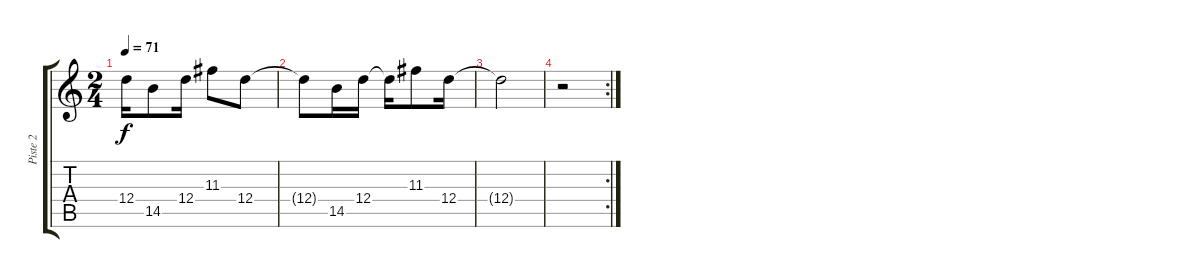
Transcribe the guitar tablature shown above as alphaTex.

\track ("Piste 2" "Piste 2") {instrument acousticguitarnylon}
\staff {score tabs}
\tuning (E4 B3 G3 D3 A2 E2) {hide}
\ts (2 4)
\tempo 71
\clef g2
\ks c
12.4{t}.16{dy f} 14.5.8 12.4.16 11.3.8 12.4.8 |
12.4{t}.8 14.5.16 12.4.16 12.4{t}.16 11.3.8 12.4.16 |
12.4{t}.2 |
\rc 2
r.2
